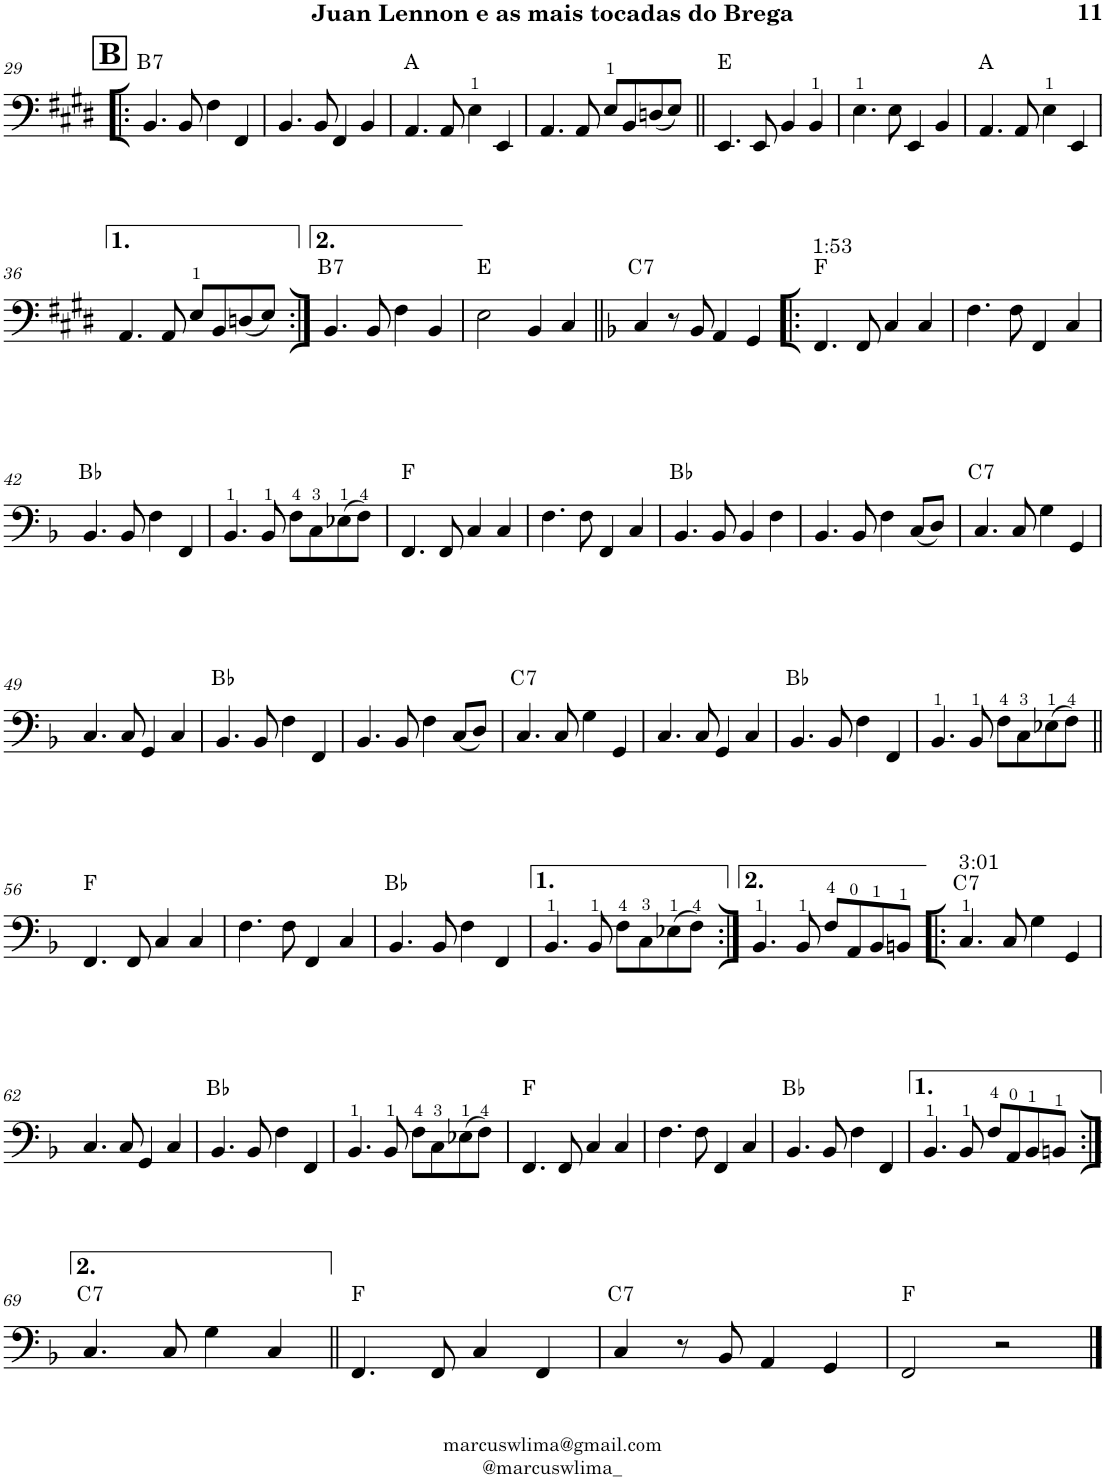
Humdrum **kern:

**kern	**harte
*part1	*part1
*staff1	*
*I"Electric Bass	*
*I'El. B.	*
!!LO:PB:g=z
*clefF4	*
*Trd7c12	*
*k[f#c#g#d#]	*
*M4/4	*
!!LO:REH:place=s1:a:B:cj:fs=14:t=B
=29!|:	=29!|:
!	!LO:H:kt=7
4.BB/	B:7
8BB/	.
4F#\	.
4FF#/	.
=30	=30
4.BB/	.
8BB/	.
4FF#/	.
4BB/	.
=31	=31
4.AA/	A:maj
8AA/	.
4E\	.
4EE/	.
=32	=32
4.AA/	.
8AA/	.
8E/L	.
8BB/	.
(8Dn/	.
8E/J)	.
=33||	=33||
4.EE/	E:maj
8EE/	.
4BB/	.
4BB/	.
=34	=34
4.E\	.
8E\	.
4EE/	.
4BB/	.
=35	=35
4.AA/	A:maj
8AA/	.
4E\	.
4EE/	.
!!LO:LB:g=z
=36	=36
4.AA/	.
8AA/	.
8E/L	.
8BB/	.
(8Dn/	.
8E/J)	.
=37:|!	=37:|!
!	!LO:H:kt=7
4.BB/	B:7
8BB/	.
4F#\	.
4BB/	.
=38	=38
2E\	E:maj
4BB/	.
4C#/	.
=39||	=39||
*k[b-]	*
!	!LO:H:kt=7
4C/	C:7
8r	.
8BB-/	.
4AA/	.
4GG/	.
=40!|:	=40!|:
!LO:TX:a:t=1&colon;53	!
4.FF/	F:maj
8FF/	.
4C/	.
4C/	.
=41	=41
4.F\	.
8F\	.
4FF/	.
4C/	.
!!LO:LB:g=z
=42	=42
4.BB-/	Bb:maj
8BB-/	.
4F\	.
4FF/	.
=43	=43
4.BB-/	.
8BB-/	.
8F\L	.
8C\	.
(8E-X\	.
8F\J)	.
=44	=44
4.FF/	F:maj
8FF/	.
4C/	.
4C/	.
=45	=45
4.F\	.
8F\	.
4FF/	.
4C/	.
=46	=46
4.BB-/	Bb:maj
8BB-/	.
4BB-/	.
4F\	.
=47	=47
4.BB-/	.
8BB-/	.
4F\	.
(8C/L	.
8D/J)	.
=48	=48
!	!LO:H:kt=7
4.C/	C:7
8C/	.
4G\	.
4GG/	.
!!LO:LB:g=z
=49	=49
4.C/	.
8C/	.
4GG/	.
4C/	.
=50	=50
4.BB-/	Bb:maj
8BB-/	.
4F\	.
4FF/	.
=51	=51
4.BB-/	.
8BB-/	.
4F\	.
(8C/L	.
8D/J)	.
=52	=52
!	!LO:H:kt=7
4.C/	C:7
8C/	.
4G\	.
4GG/	.
=53	=53
4.C/	.
8C/	.
4GG/	.
4C/	.
=54	=54
4.BB-/	Bb:maj
8BB-/	.
4F\	.
4FF/	.
=55	=55
4.BB-/	.
8BB-/	.
8F\L	.
8C\	.
(8E-X\	.
8F\J)	.
!!LO:LB:g=z
=56||	=56||
4.FF/	F:maj
8FF/	.
4C/	.
4C/	.
=57	=57
4.F\	.
8F\	.
4FF/	.
4C/	.
=58	=58
4.BB-/	Bb:maj
8BB-/	.
4F\	.
4FF/	.
=59	=59
4.BB-/	.
8BB-/	.
8F\L	.
8C\	.
(8E-X\	.
8F\J)	.
=60:|!	=60:|!
4.BB-/	.
8BB-/	.
8F/L	.
8AA/	.
8BB-/	.
8BBn/J	.
=61!|:	=61!|:
!LO:TX:a:t=3&colon;01	!LO:H:kt=7
4.C/	C:7
8C/	.
4G\	.
4GG/	.
!!LO:LB:g=z
=62	=62
4.C/	.
8C/	.
4GG/	.
4C/	.
=63	=63
4.BB-/	Bb:maj
8BB-/	.
4F\	.
4FF/	.
=64	=64
4.BB-/	.
8BB-/	.
8F\L	.
8C\	.
(8E-X\	.
8F\J)	.
=65	=65
4.FF/	F:maj
8FF/	.
4C/	.
4C/	.
=66	=66
4.F\	.
8F\	.
4FF/	.
4C/	.
=67	=67
4.BB-/	Bb:maj
8BB-/	.
4F\	.
4FF/	.
=68	=68
4.BB-/	.
8BB-/	.
8F/L	.
8AA/	.
8BB-/	.
8BBn/J	.
!!LO:LB:g=z
=69:|!	=69:|!
!	!LO:H:kt=7
4.C/	C:7
8C/	.
4G\	.
4C/	.
=70||	=70||
4.FF/	F:maj
8FF/	.
4C/	.
4FF/	.
=71	=71
!	!LO:H:kt=7
4C/	C:7
8r	.
8BB-/	.
4AA/	.
4GG/	.
=72	=72
2FF/	F:maj
2r	.
==	==
*-	*-
